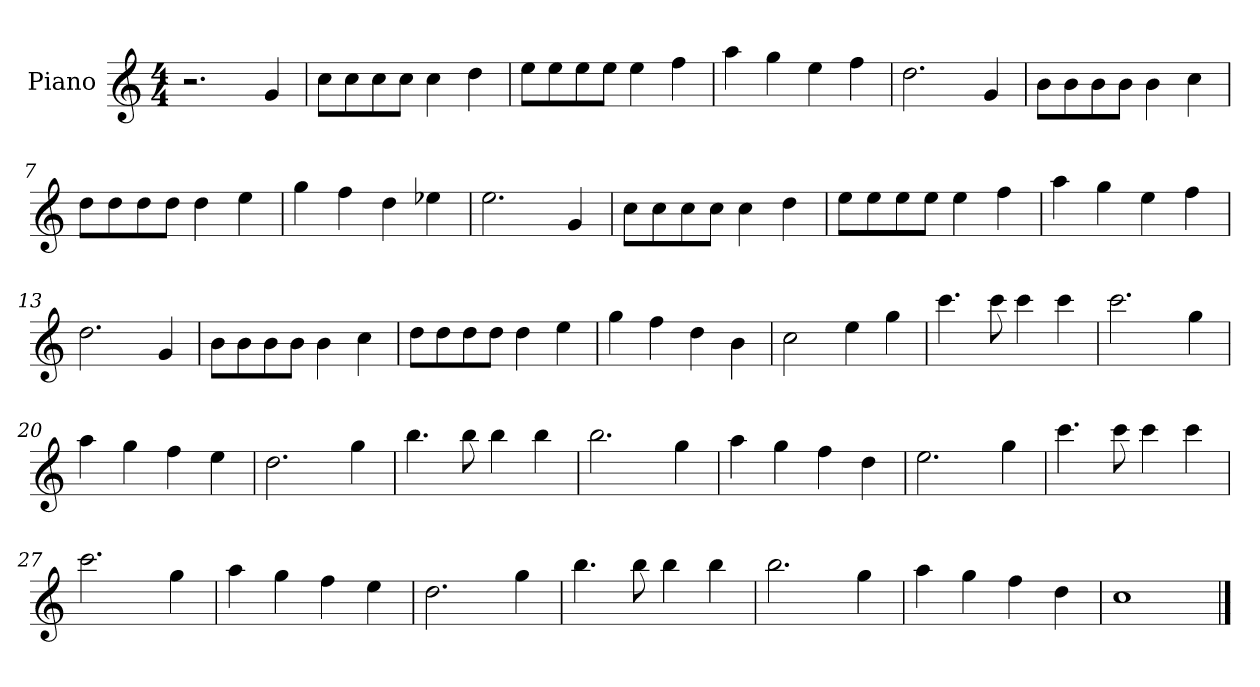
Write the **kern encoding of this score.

**kern
*part1
*staff1
*I"Piano
*I'Pno
*clefG2
*k[]
*M4/4
=1
2.r
4g/
=2
8cc\L
8cc\
8cc\
8cc\J
4cc\
4dd\
=3
8ee\L
8ee\
8ee\
8ee\J
4ee\
4ff\
=4
4aa\
4gg\
4ee\
4ff\
=5
2.dd\
4g/
=6
8b\L
8b\
8b\
8b\J
4b\
4cc\
=7
8dd\L
8dd\
8dd\
8dd\J
4dd\
4ee\
=8
4gg\
4ff\
4dd\
4ee-X\
=9
2.ee\
4g/
=10
8cc\L
8cc\
8cc\
8cc\J
4cc\
4dd\
=11
8ee\L
8ee\
8ee\
8ee\J
4ee\
4ff\
=12
4aa\
4gg\
4ee\
4ff\
=13
2.dd\
4g/
=14
8b\L
8b\
8b\
8b\J
4b\
4cc\
=15
8dd\L
8dd\
8dd\
8dd\J
4dd\
4ee\
=16
4gg\
4ff\
4dd\
4b\
=17
2cc\
4ee\
4gg\
=18
4.ccc\
8ccc\
4ccc\
4ccc\
=19
2.ccc\
4gg\
=20
4aa\
4gg\
4ff\
4ee\
=21
2.dd\
4gg\
=22
4.bb\
8bb\
4bb\
4bb\
=23
2.bb\
4gg\
=24
4aa\
4gg\
4ff\
4dd\
=25
2.ee\
4gg\
=26
4.ccc\
8ccc\
4ccc\
4ccc\
=27
2.ccc\
4gg\
=28
4aa\
4gg\
4ff\
4ee\
=29
2.dd\
4gg\
=30
4.bb\
8bb\
4bb\
4bb\
=31
2.bb\
4gg\
=32
4aa\
4gg\
4ff\
4dd\
=33
1cc
==
*-
